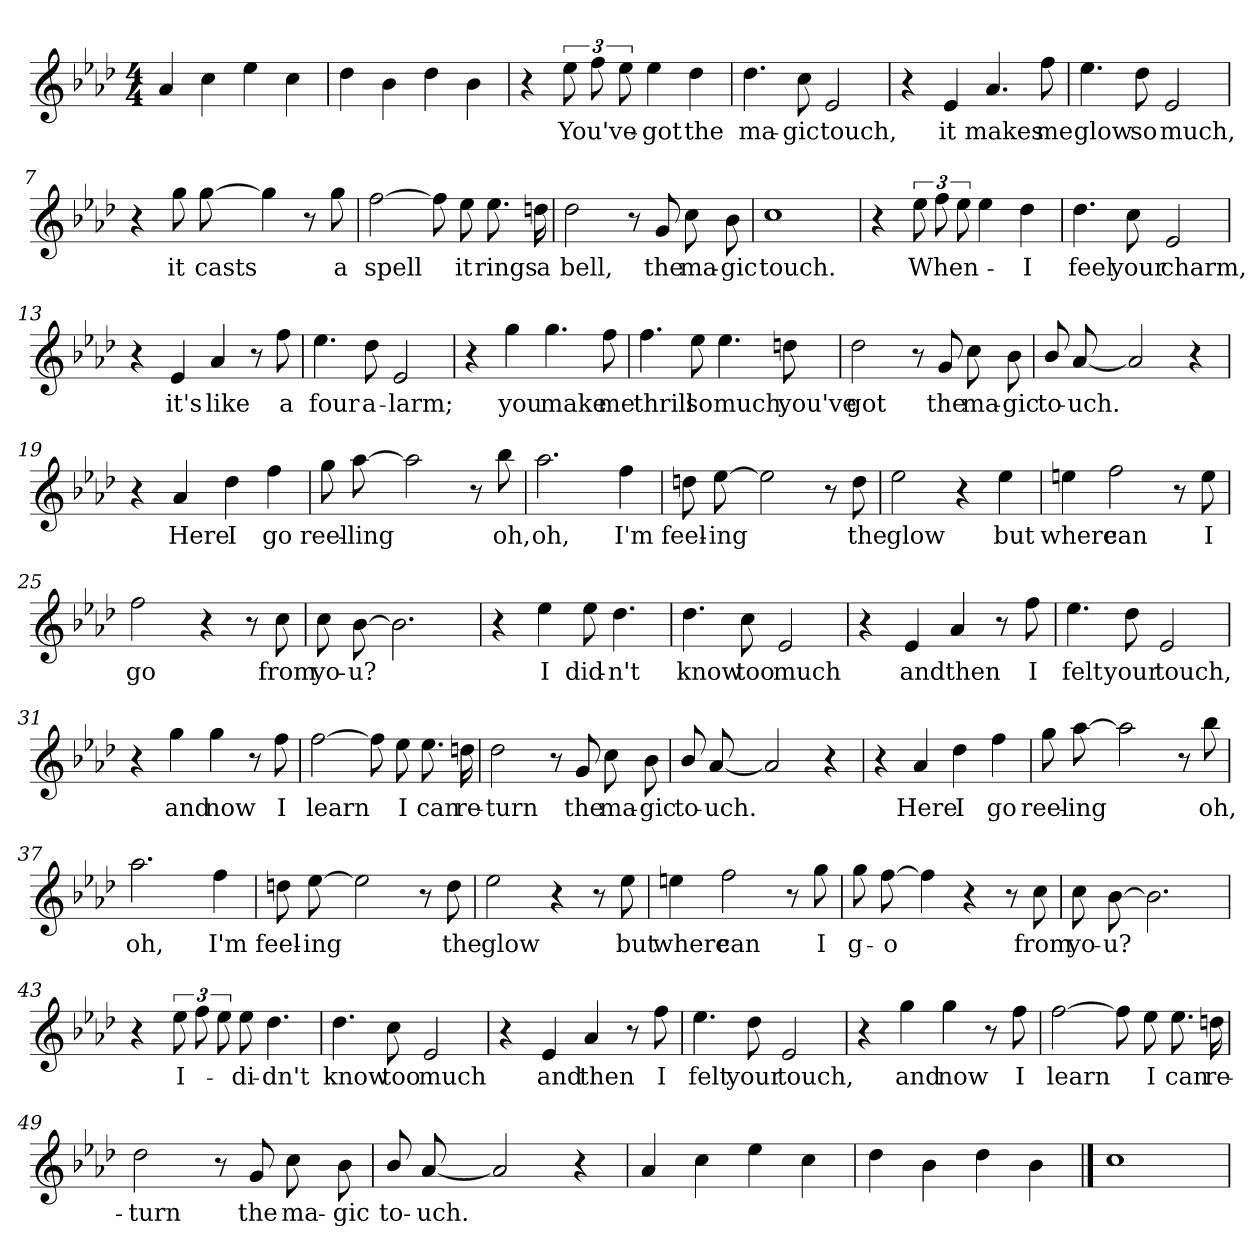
**kern	**text
*part1	*part1
*staff1	*staff1
*clefG2	*
*k[b-e-a-d-]	*
*M4/4	*
=1	=1
4a-/	.
4cc\	.
4ee-\	.
4cc\	.
=2	=2
4dd-\	.
4b-\	.
4dd-\	.
4b-\	.
=3	=3
4r	.
12ee-\L	You've-
12ff\	.
12ee-\	.
4ee-\	got
4dd-\	the
=4	=4
4.dd-\	ma-
8cc\	gic
2e-/	touch,
=5	=5
4r	.
4e-/	it
4.a-/	makes
8ff\	me
!!LO:LB:g=z
=6	=6
4.ee-\	glow
8dd-\	so
2e-/	much,
=7	=7
4r	.
8gg\L	it
[>8gg\	casts
4gg\]	.
8r	.
8gg\	a
=8	=8
[>2ff\	spell
8ff\L]	.
8ee-\	it
8.ee-\L	rings
16ddn\J	a
=9	=9
2dd-\	bell,
8r	.
8g/	the
8cc\L	ma-
8b-\	gic
=10	=10
1cc	touch.
!!LO:LB:g=z
=11	=11
4r	.
12ee-\L	When-
12ff\	.
12ee-\	.
4ee-\	.
4dd-\	I
=12	=12
4.dd-\	feel
8cc\	your
2e-/	charm,
=13	=13
4r	.
4e-/	it's
4a-/	like
8r	.
8ff\	a
=14	=14
4.ee-\	four
8dd-\	a-
2e-/	larm;
=15	=15
4r	.
4gg\	you
4.gg\	make
8ff\	me
!!LO:LB:g=z
=16	=16
4.ff\	thrill
8ee-\	so
4.ee-\	much,
8ddn\	you've
=17	=17
2dd-\	got
8r	.
8g/	the
8cc\L	ma-
8b-\	gic
=18	=18
8b-/L	to-
[<8a-/	uch.
2a-/]	.
4r	.
=19	=19
4r	.
4a-/	Here
4dd-\	I
4ff\	go
!!LO:LB:g=z
=20	=20
8gg\L	reel-
[>8aa-\	ling
2aa-\]	.
8r	.
8bb-\	oh,
=21	=21
2.aa-\	oh,
4ff\	I'm
=22	=22
8ddn\L	feel-
[>8ee-\	ing
2ee-\]	.
8r	.
8dd\	the
=23	=23
2ee-\	glow
4r	.
4ee-\	but
=24	=24
4een\	where
2ff\	can
8r	.
8ee\	I
!!LO:LB:g=z
=25	=25
2ff\	go
4r	.
8r	.
8cc\	from
=26	=26
8cc\L	yo-
[>8b-\	u?
2.b-\]	.
=27	=27
4r	.
4ee-\	I
8ee-\	did-
4.dd-\	n't
=28	=28
4.dd-\	know
8cc\	too
2e-/	much
=29	=29
4r	.
4e-/	and
4a-/	then
8r	.
8ff\	I
!!LO:LB:g=z
=30	=30
4.ee-\	felt
8dd-\	your
2e-/	touch,
=31	=31
4r	.
4gg\	and
4gg\	now
8r	.
8ff\	I
=32	=32
[>2ff\	learn
8ff\L]	.
8ee-\	I
8.ee-\L	can
16ddn\J	re-
=33	=33
2dd-\	turn
8r	.
8g/	the
8cc\L	ma-
8b-\	gic
=34	=34
8b-/L	to-
[<8a-/	uch.
2a-/]	.
4r	.
!!LO:LB:g=z
=35	=35
4r	.
4a-/	Here
4dd-\	I
4ff\	go
=36	=36
8gg\L	reel-
[>8aa-\	ing
2aa-\]	.
8r	.
8bb-\	oh,
=37	=37
2.aa-\	oh,
4ff\	I'm
=38	=38
8ddn\L	feel-
[>8ee-\	ing
2ee-\]	.
8r	.
8dd\	the
=39	=39
2ee-\	glow
4r	.
8r	.
8ee-\	but
!!LO:PB:g=z
=40	=40
4een\	where
2ff\	can
8r	.
8gg\	I
=41	=41
8gg\L	g-
[>8ff\	o
4ff\]	.
4r	.
8r	.
8cc\	from
=42	=42
8cc\L	yo-
[>8b-\	u?
2.b-\]	.
=43	=43
4r	.
12ee-\L	I-
12ff\	.
12ee-\	.
8ee-\	di-
4.dd-\	dn't
!!LO:LB:g=z
=44	=44
4.dd-\	know
8cc\	too
2e-/	much
=45	=45
4r	.
4e-/	and
4a-/	then
8r	.
8ff\	I
=46	=46
4.ee-\	felt
8dd-\	your
2e-/	touch,
=47	=47
4r	.
4gg\	and
4gg\	now
8r	.
8ff\	I
=48	=48
[>2ff\	learn
8ff\L]	.
8ee-\	I
8.ee-\L	can
16ddn\J	re-
!!LO:LB:g=z
=49	=49
2dd-\	turn
8r	.
8g/	the
8cc\L	ma-
8b-\	gic
=50	=50
8b-/L	to-
[<8a-/	uch.
2a-/]	.
4r	.
=51	=51
4a-/	.
4cc\	.
4ee-\	.
4cc\	.
=52	=52
4dd-\	.
4b-\	.
4dd-\	.
4b-\	.
==53	==53
1cc	.
=	=
*-	*-
